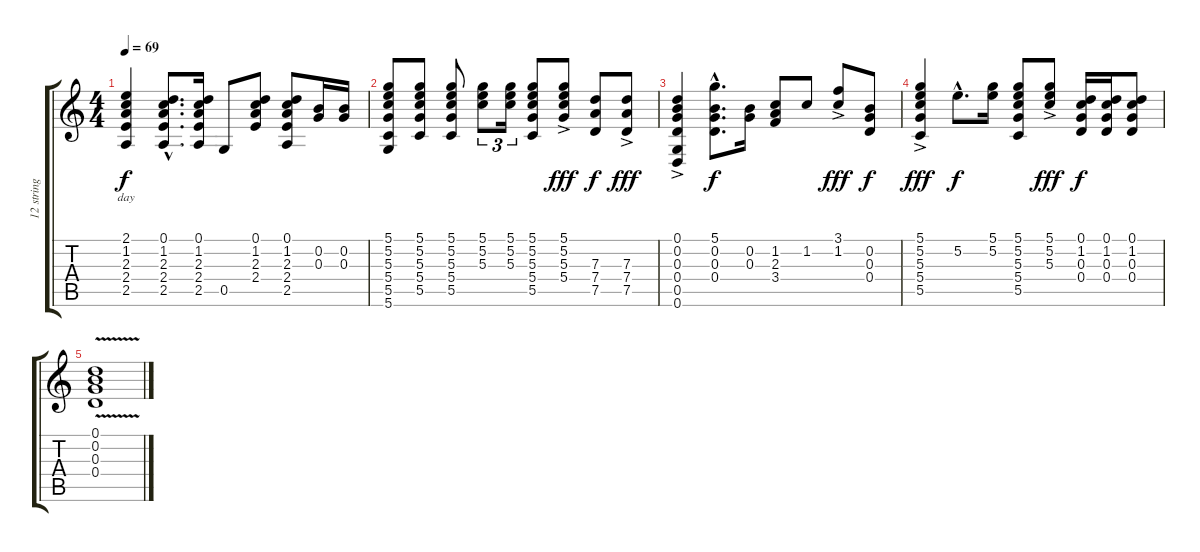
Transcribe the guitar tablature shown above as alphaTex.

\track ("12 string Open G" "12 string ") {instrument acousticguitarsteel}
\staff {score tabs}
\tuning (D4 B3 G3 D3 G2 D2) {hide}
\ts (4 4)
\tempo 69
\clef g2
\ks c
(2.1 1.2 2.3 2.4 2.5).4{lyrics (0 "day") lyrics (1 "") lyrics (2 "") lyrics (3 "") lyrics (4 "") dy f} (0.1{hac} 1.2{hac} 2.3{hac} 2.4{hac} 2.5{hac}).8{d lyrics (0 "") lyrics (1 "") lyrics (2 "") lyrics (3 "") lyrics (4 "")} (0.1 1.2 2.3 2.4 2.5).16{lyrics (0 "") lyrics (1 "") lyrics (2 "") lyrics (3 "") lyrics (4 "")} 0.5.8 (0.1 1.2 2.3 2.4).8 (0.1 1.2 2.3 2.4 2.5).8 (0.2 0.3).16 (0.2 0.3).16 |
(5.1 5.2 5.3 5.4 5.5 5.6).8 (5.1 5.2 5.3 5.4 5.5).8 (5.1 5.2 5.3 5.4 5.5).8 (5.1 5.2 5.3).8{tu (3 2)} (5.1 5.2 5.3).16{tu (3 2)} (5.1 5.2 5.3 5.4 5.5).8 (5.1{ac} 5.2{ac} 5.3{ac} 5.4{ac}).8{dy fff} (7.3 7.4 7.5).8{dy f} (7.3{ac} 7.4 7.5{ac}).8{dy fff} |
(0.1{ac} 0.2{ac} 0.3{ac} 0.4{ac} 0.5{ac} 0.6{ac}).4 (5.1{hac} 0.2{hac} 0.3{hac} 0.4{hac}).8{d dy f} (0.2 0.3).16 (1.2 2.3 3.4).8 1.2.8 (3.1{ac} 1.2{ac}).8{dy fff} (0.2 0.3 0.4).8{dy f} |
(5.1{ac} 5.2{ac} 5.3{ac} 5.4{ac} 5.5{ac}).4{dy fff} 5.2{hac}.8{d dy f} (5.1 5.2).16 (5.1 5.2 5.3 5.4 5.5).8 (5.1{ac} 5.2{ac} 5.3{ac}).8{dy fff} (0.1 1.2 0.3 0.4).16{dy f} (0.1 1.2 0.3 0.4).16 (0.1 1.2 0.3 0.4).8 |
(0.1{v} 0.2{v} 0.3{v} 0.4{v}).1
